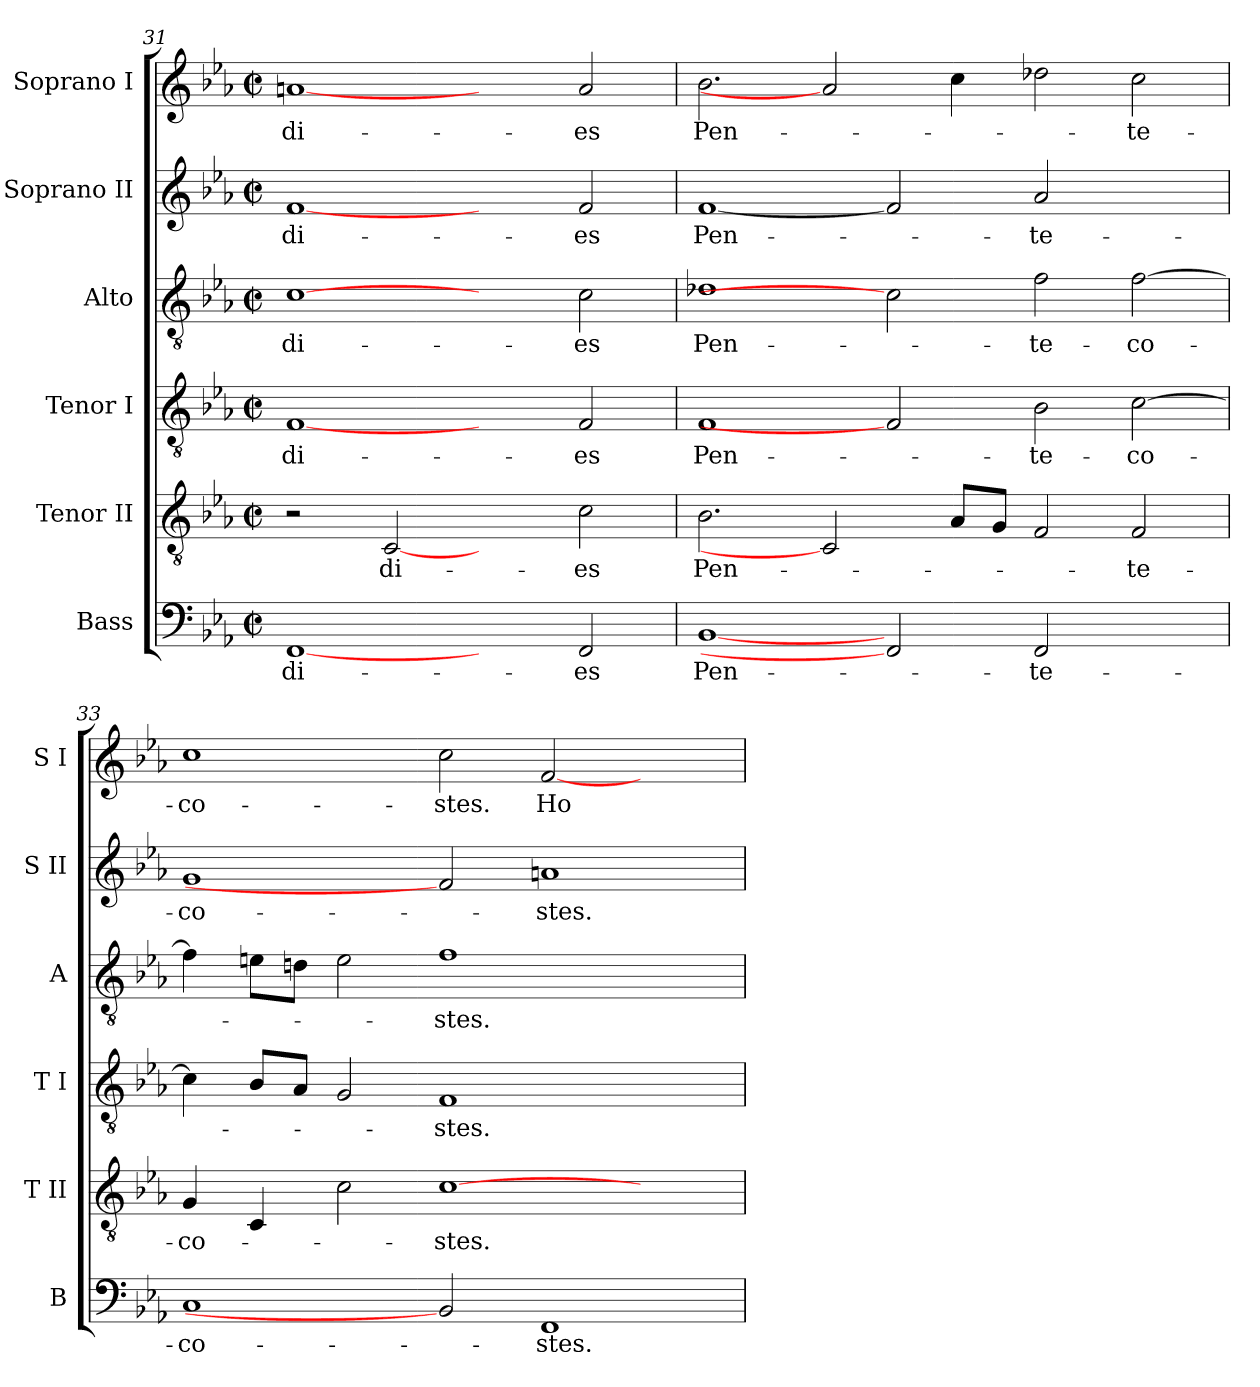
**kern	**text	**kern	**text	**kern	**text	**kern	**text	**kern	**text	**kern	**text
*part6	*part6	*part5	*part5	*part4	*part4	*part3	*part3	*part2	*part2	*part1	*part1
*staff6	*staff6	*staff5	*staff5	*staff4	*staff4	*staff3	*staff3	*staff2	*staff2	*staff1	*staff1
*I"Bass	*	*I"Tenor II	*	*I"Tenor I	*	*I"Alto	*	*I"Soprano II	*	*I"Soprano I	*
*I'B	*	*I'T II	*	*I'T I	*	*I'A	*	*I'S II	*	*I'S I	*
*clefF4	*	*clefGv2	*	*clefGv2	*	*clefGv2	*	*clefG2	*	*clefG2	*
*k[b-e-a-]	*	*k[b-e-a-]	*	*k[b-e-a-]	*	*k[b-e-a-]	*	*k[b-e-a-]	*	*k[b-e-a-]	*
*E-:	*	*E-:	*	*E-:	*	*E-:	*	*E-:	*	*E-:	*
*M2/2	*	*M2/2	*	*M2/2	*	*M2/2	*	*M2/2	*	*M2/2	*
*met(c|)	*	*met(c|)	*	*met(c|)	*	*met(c|)	*	*met(c|)	*	*met(c|)	*
=31	=31	=31	=31	=31	=31	=31	=31	=31	=31	=31	=31
!	!LO:LY:b:color=#000000	!	!	!	!	!	!	!	!	!	!
!	!	!	!	!	!LO:LY:b:color=#000000	!	!	!	!	!	!
!	!	!	!	!	!	!	!LO:LY:b:color=#000000	!	!	!	!
!	!	!	!	!	!	!	!	!	!LO:LY:b:color=#000000	!	!
!	!	!	!	!	!	!	!	!	!	!	!LO:LY:b:color=#000000
[1FFi	di-	2r	.	[1Fi	di-	[1ci	di-	[1fi	di-	[1ani	di-
!	!	!	!LO:LY:b:color=#000000	!	!	!	!	!	!	!	!
.	.	[2Ci	di-	.	.	.	.	.	.	.	.
2ryy	.	2ryy	.	2ryy	.	2ryy	.	2ryy	.	2ryy	.
!	!LO:LY:b:color=#000000	!	!	!	!	!	!	!	!	!	!
!	!	!	!LO:LY:b:color=#000000	!	!	!	!	!	!	!	!
!	!	!	!	!	!LO:LY:b:color=#000000	!	!	!	!	!	!
!	!	!	!	!	!	!	!LO:LY:b:color=#000000	!	!	!	!
!	!	!	!	!	!	!	!	!	!LO:LY:b:color=#000000	!	!
!	!	!	!	!	!	!	!	!	!	!	!LO:LY:b:color=#000000
2FFi/	-es	2ci\	-es	2Fi/	-es	2ci\	-es	2fi/	-es	2ai/	-es
=32	=32	=32	=32	=32	=32	=32	=32	=32	=32	=32	=32
!	!LO:LY:b:color=#000000	!	!	!	!	!	!	!	!	!	!
!	!	!	!LO:LY:b:color=#000000	!	!	!	!	!	!	!	!
!	!	!	!	!	!LO:LY:b:color=#000000	!	!	!	!	!	!
!	!	!	!	!	!	!	!LO:LY:b:color=#000000	!	!	!	!
!	!	!	!	!	!	!	!	!	!LO:LY:b:color=#000000	!	!
!	!	!	!	!	!	!	!	!	!	!	!LO:LY:b:color=#000000
[1BB-i	Pen-	2.B-i\	Pen-	1Fi	Pen-	1d-Xi	Pen-	[1fi	Pen-	2.b-i\	Pen-
.	.	2Ci]	.	.	.	.	.	.	.	2ai]	.
2FFi]	.	.	.	2Fi]	.	2ci]	.	2fi]	.	.	.
.	.	8A-i/L	.	.	.	.	.	.	.	4cci\	.
.	.	8Gi/J	.	.	.	.	.	.	.	.	.
!	!LO:LY:b:color=#000000	!	!	!	!	!	!	!	!	!	!
!	!	!	!	!	!LO:LY:b:color=#000000	!	!	!	!	!	!
!	!	!	!	!	!	!	!LO:LY:b:color=#000000	!	!	!	!
!	!	!	!	!	!	!	!	!	!LO:LY:b:color=#000000	!	!
2FFi/	-te-	2Fi/	.	2B-i\	-te-	2fi\	-te-	2a-i/	-te-	2dd-Xi\	.
!	!	!	!LO:LY:b:color=#000000	!	!	!	!	!	!	!	!
!	!	!	!	!	!LO:LY:b:color=#000000	!	!	!	!	!	!
!	!	!	!	!	!	!	!LO:LY:b:color=#000000	!	!	!	!
!	!	!	!	!	!	!	!	!	!	!	!LO:LY:b:color=#000000
2ryy	.	2Fi/	-te-	[>2ci\	-co-	[>2fi\	-co-	2ryy	.	2cci\	-te-
!!LO:PB:g=z
=33	=33	=33	=33	=33	=33	=33	=33	=33	=33	=33	=33
!	!LO:LY:b:color=#000000	!	!	!	!	!	!	!	!	!	!
!	!	!	!LO:LY:b:color=#000000	!	!	!	!	!	!	!	!
!	!	!	!	!	!	!	!	!	!LO:LY:b:color=#000000	!	!
!	!	!	!	!	!	!	!	!	!	!	!LO:LY:b:color=#000000
1Ci	-co-	4Gi/	-co-	4ci\]	.	4fi\]	.	1gi	-co-	1cci	-co-
.	.	4Ci/	.	8B-i/L	.	8eni\L	.	.	.	.	.
.	.	.	.	8A-i/J	.	8dni\J	.	.	.	.	.
.	.	2ci\	.	2Gi/	.	2ei\	.	.	.	.	.
!	!	!	!LO:LY:b:color=#000000	!	!	!	!	!	!	!	!
!	!	!	!	!	!LO:LY:b:color=#000000	!	!	!	!	!	!
!	!	!	!	!	!	!	!LO:LY:b:color=#000000	!	!	!	!
!	!	!	!	!	!	!	!	!	!	!	!LO:LY:b:color=#000000
2BB-i]	.	[>1ci	-stes.	1Fi	-stes.	1fi	-stes.	2fi]	.	2cci\	-stes.
!	!LO:LY:b:color=#000000	!	!	!	!	!	!	!	!	!	!
!	!	!	!	!	!	!	!	!	!LO:LY:b:color=#000000	!	!
!	!	!	!	!	!	!	!	!	!	!	!LO:LY:b:color=#000000
1FFi	-stes.	.	.	.	.	.	.	1ani	-stes.	[<2fi/	Ho-
.	.	2ryy	.	2ryy	.	2ryy	.	.	.	2ryy	.
=	=	=	=	=	=	=	=	=	=	=	=
*-	*-	*-	*-	*-	*-	*-	*-	*-	*-	*-	*-
